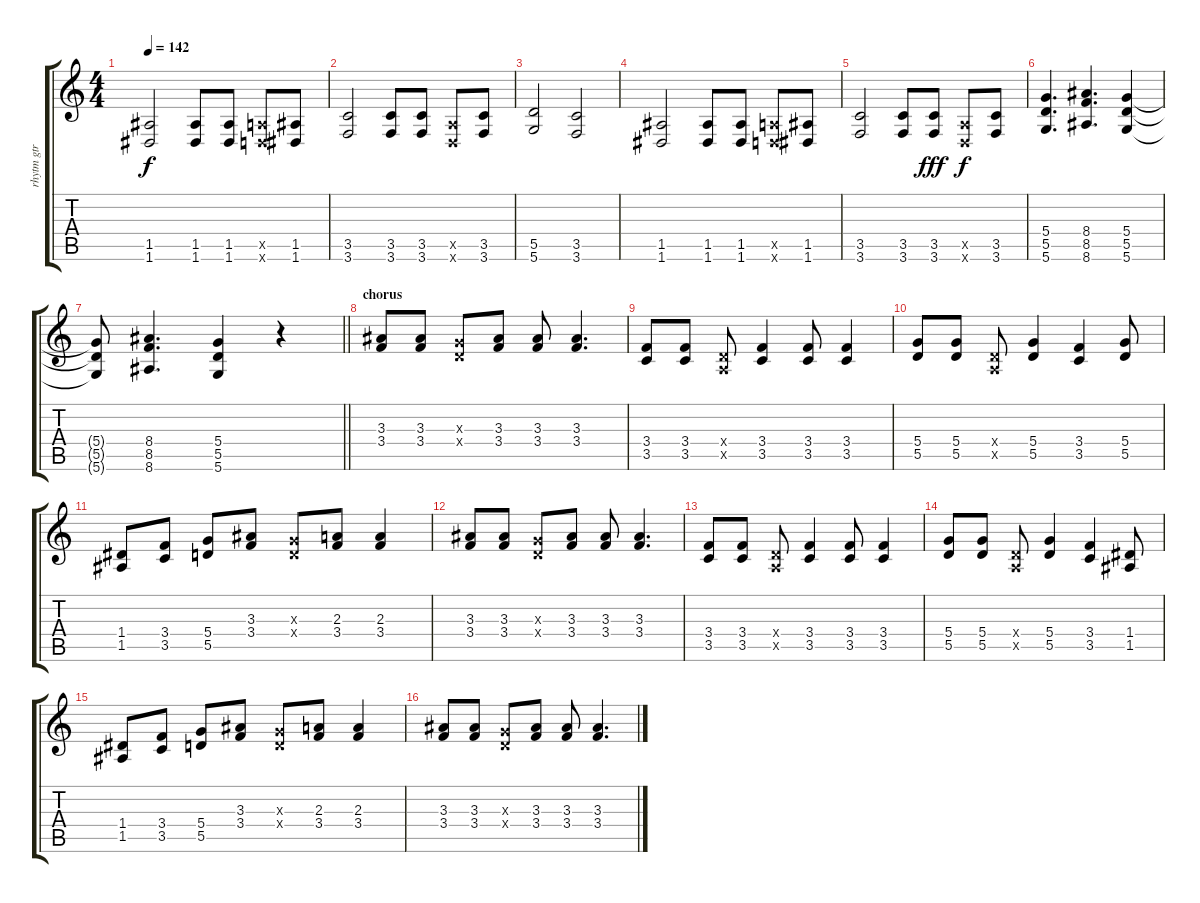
\track ("rhytm gtr" "rhytm gtr") {instrument distortionguitar}
\staff {score tabs}
\tuning (E4 B3 G3 D3 A2 D2) {hide}
\ts (4 4)
\tempo 142
\clef g2
\ks c
(1.5{t} 1.6{t}).2{dy f} (1.5 1.6).8 (1.5 1.6).8 (0.5{x} 0.6{x}).8 (1.5 1.6).8 |
(3.5 3.6).2 (3.5 3.6).8 (3.5 3.6).8 (0.5{x} 0.6{x}).8 (3.5 3.6).8 |
(5.5 5.6).2 (3.5 3.6).2 |
(1.5 1.6).2 (1.5 1.6).8 (1.5 1.6).8 (0.5{x} 0.6{x}).8 (1.5 1.6).8 |
(3.5 3.6).2 (3.5 3.6).8 (3.5 3.6).8{dy fff} (0.5{x} 0.6{x}).8{dy f} (3.5 3.6).8 |
(5.4 5.5 5.6).4{d} (8.4 8.5 8.6).4{d} (5.4 5.5 5.6).4 |
\barLineRight lightlight
(5.4{t} 5.5{t} 5.6{t}).8 (8.4 8.5 8.6).4{d} (5.4 5.5 5.6).4 r.4 |
\section ("" "chorus")
(3.3 3.4).8{volume 15} (3.3 3.4).8 (0.3{x} 0.4{x}).8 (3.3 3.4).8 (3.3 3.4).8 (3.3 3.4).4{d} |
(3.4 3.5).8 (3.4 3.5).8 (0.4{x} 0.5{x}).8 (3.4 3.5).4 (3.4 3.5).8 (3.4 3.5).4 |
(5.4 5.5).8 (5.4 5.5).8 (0.4{x} 0.5{x}).8 (5.4 5.5).4 (3.4 3.5).4 (5.4 5.5).8 |
(1.4 1.5).8 (3.4 3.5).8 (5.4 5.5).8 (3.3 3.4).8 (0.3{x} 0.4{x}).8 (2.3 3.4).8 (2.3 3.4).4 |
(3.3 3.4).8 (3.3 3.4).8 (0.3{x} 0.4{x}).8 (3.3 3.4).8 (3.3 3.4).8 (3.3 3.4).4{d} |
(3.4 3.5).8 (3.4 3.5).8 (0.4{x} 0.5{x}).8 (3.4 3.5).4 (3.4 3.5).8 (3.4 3.5).4 |
(5.4 5.5).8 (5.4 5.5).8 (0.4{x} 0.5{x}).8 (5.4 5.5).4 (3.4 3.5).4 (1.4 1.5).8 |
(1.4 1.5).8 (3.4 3.5).8 (5.4 5.5).8 (3.3 3.4).8 (0.3{x} 0.4{x}).8 (2.3 3.4).8 (2.3 3.4).4 |
(3.3 3.4).8 (3.3 3.4).8 (0.3{x} 0.4{x}).8 (3.3 3.4).8 (3.3 3.4).8 (3.3 3.4).4{d}
